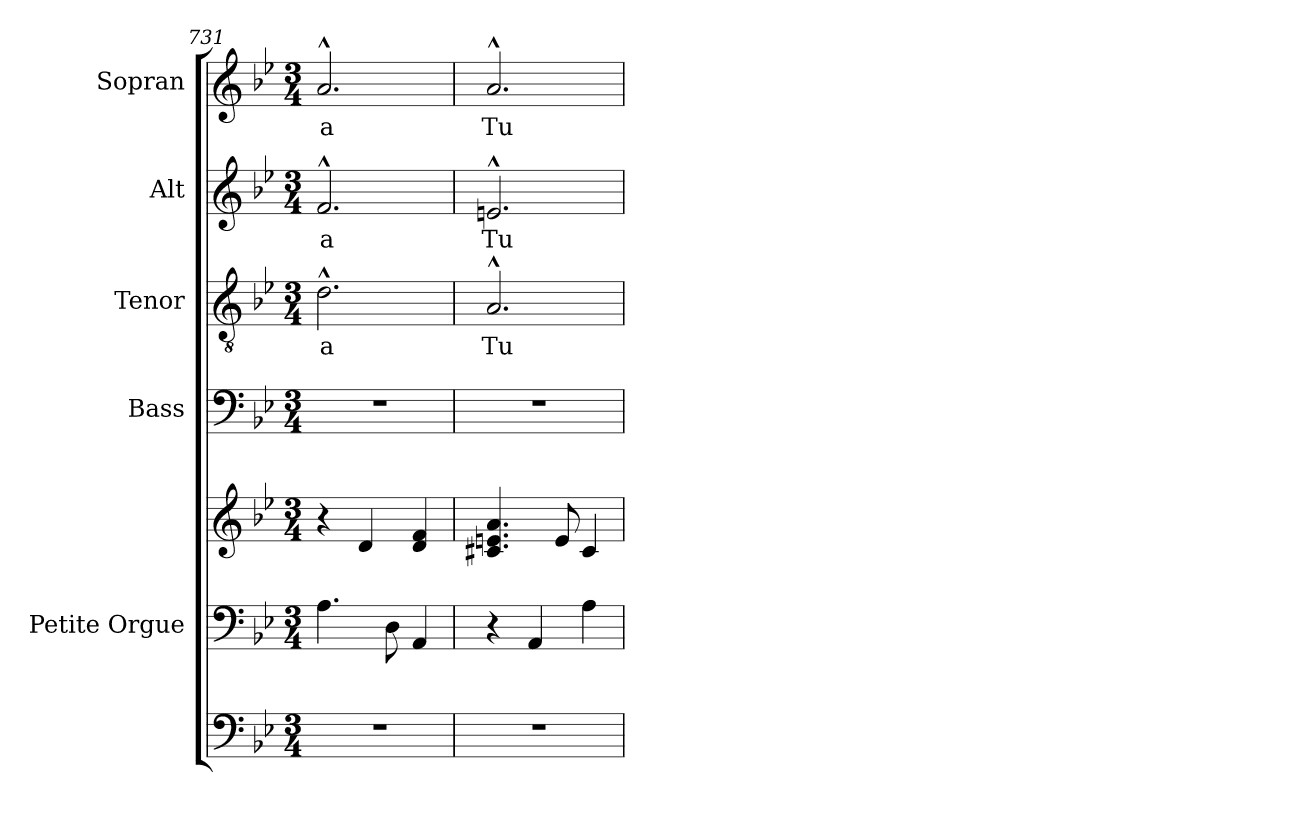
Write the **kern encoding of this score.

**kern	**kern	**kern	**kern	**kern	**text	**kern	**text	**kern	**text
*part6	*part5	*part5	*part4	*part3	*part3	*part2	*part2	*part1	*part1
*staff7	*staff6	*staff5	*staff4	*staff3	*staff3	*staff2	*staff2	*staff1	*staff1
*	*I"Petite Orgue	*	*I"Bass	*I"Tenor	*	*I"Alt	*	*I"Sopran	*
*	*I'Org. 1	*	*I'B.	*I'T.	*	*I'A.	*	*I'S.	*
*clefF4	*clefF4	*clefG2	*clefF4	*clefGv2	*	*clefG2	*	*clefG2	*
*k[b-e-]	*k[b-e-]	*k[b-e-]	*k[b-e-]	*k[b-e-]	*	*k[b-e-]	*	*k[b-e-]	*
*B-:	*B-:	*B-:	*B-:	*B-:	*	*B-:	*	*B-:	*
*M3/4	*M3/4	*M3/4	*M3/4	*M3/4	*	*M3/4	*	*M3/4	*
=731	=731	=731	=731	=731	=731	=731	=731	=731	=731
!	!	!	!	!	!LO:LY:b	!	!LO:LY:b	!	!LO:LY:b
2.r	4.A\	4r	2.r	2.d^^>\	-a	2.f^^>/	-a	2.a^^>/	-a
.	.	4d/	.	.	.	.	.	.	.
.	8D\	.	.	.	.	.	.	.	.
.	4AA/	4d/ 4f/	.	.	.	.	.	.	.
=732	=732	=732	=732	=732	=732	=732	=732	=732	=732
!	!	!	!	!	!LO:LY:b	!	!LO:LY:b	!	!LO:LY:b
2.r	4r	4.c#X/ 4.en/ 4.a/	2.r	2.A^^>/	Tu-	2.en^^>/	Tu-	2.a^^>/	Tu-
.	4AA/	.	.	.	.	.	.	.	.
.	.	8e/	.	.	.	.	.	.	.
.	4A\	4c#/	.	.	.	.	.	.	.
=	=	=	=	=	=	=	=	=	=
*-	*-	*-	*-	*-	*-	*-	*-	*-	*-
